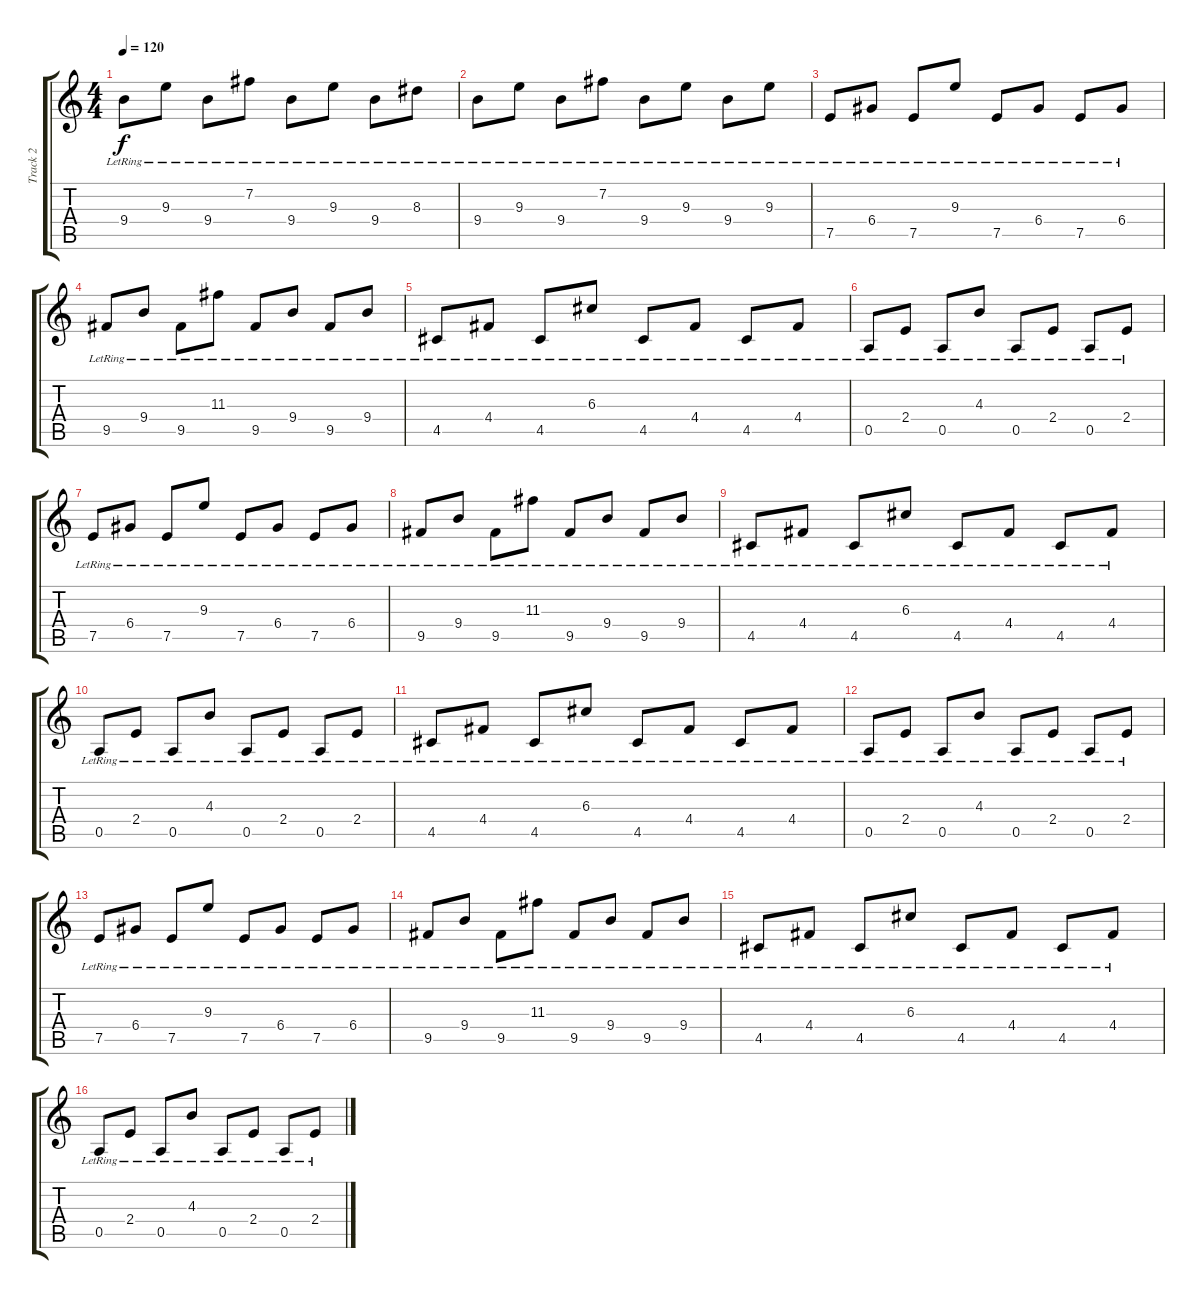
\track ("Track 2" "Track 2") {instrument electricguitarclean}
\staff {score tabs}
\tuning (E4 B3 G3 D3 A2 E2) {hide}
\ts (4 4)
\tempo 120
\clef g2
\ks c
9.4{lr}.8{dy f} 9.3{lr}.8 9.4{lr}.8 7.2{lr}.8 9.4{lr}.8 9.3{lr}.8 9.4{lr}.8 8.3{lr}.8 |
9.4{lr}.8 9.3{lr}.8 9.4{lr}.8 7.2{lr}.8 9.4{lr}.8 9.3{lr}.8 9.4{lr}.8 9.3{lr}.8 |
7.5{lr}.8 6.4{lr}.8 7.5{lr}.8 9.3{lr}.8 7.5{lr}.8 6.4{lr}.8 7.5{lr}.8 6.4{lr}.8 |
9.5{lr}.8 9.4{lr}.8 9.5{lr}.8 11.3{lr}.8 9.5{lr}.8 9.4{lr}.8 9.5{lr}.8 9.4{lr}.8 |
4.5{lr}.8 4.4{lr}.8 4.5{lr}.8 6.3{lr}.8 4.5{lr}.8 4.4{lr}.8 4.5{lr}.8 4.4{lr}.8 |
0.5{lr}.8 2.4{lr}.8 0.5{lr}.8 4.3{lr}.8 0.5{lr}.8 2.4{lr}.8 0.5{lr}.8 2.4{lr}.8 |
7.5{lr}.8 6.4{lr}.8 7.5{lr}.8 9.3{lr}.8 7.5{lr}.8 6.4{lr}.8 7.5{lr}.8 6.4{lr}.8 |
9.5{lr}.8 9.4{lr}.8 9.5{lr}.8 11.3{lr}.8 9.5{lr}.8 9.4{lr}.8 9.5{lr}.8 9.4{lr}.8 |
4.5{lr}.8 4.4{lr}.8 4.5{lr}.8 6.3{lr}.8 4.5{lr}.8 4.4{lr}.8 4.5{lr}.8 4.4{lr}.8 |
0.5{lr}.8 2.4{lr}.8 0.5{lr}.8 4.3{lr}.8 0.5{lr}.8 2.4{lr}.8 0.5{lr}.8 2.4{lr}.8 |
4.5{lr}.8 4.4{lr}.8 4.5{lr}.8 6.3{lr}.8 4.5{lr}.8 4.4{lr}.8 4.5{lr}.8 4.4{lr}.8 |
0.5{lr}.8 2.4{lr}.8 0.5{lr}.8 4.3{lr}.8 0.5{lr}.8 2.4{lr}.8 0.5{lr}.8 2.4{lr}.8 |
7.5{lr}.8 6.4{lr}.8 7.5{lr}.8 9.3{lr}.8 7.5{lr}.8 6.4{lr}.8 7.5{lr}.8 6.4{lr}.8 |
9.5{lr}.8 9.4{lr}.8 9.5{lr}.8 11.3{lr}.8 9.5{lr}.8 9.4{lr}.8 9.5{lr}.8 9.4{lr}.8 |
4.5{lr}.8 4.4{lr}.8 4.5{lr}.8 6.3{lr}.8 4.5{lr}.8 4.4{lr}.8 4.5{lr}.8 4.4{lr}.8 |
0.5{lr}.8 2.4{lr}.8 0.5{lr}.8 4.3{lr}.8 0.5{lr}.8 2.4{lr}.8 0.5{lr}.8 2.4{lr}.8
